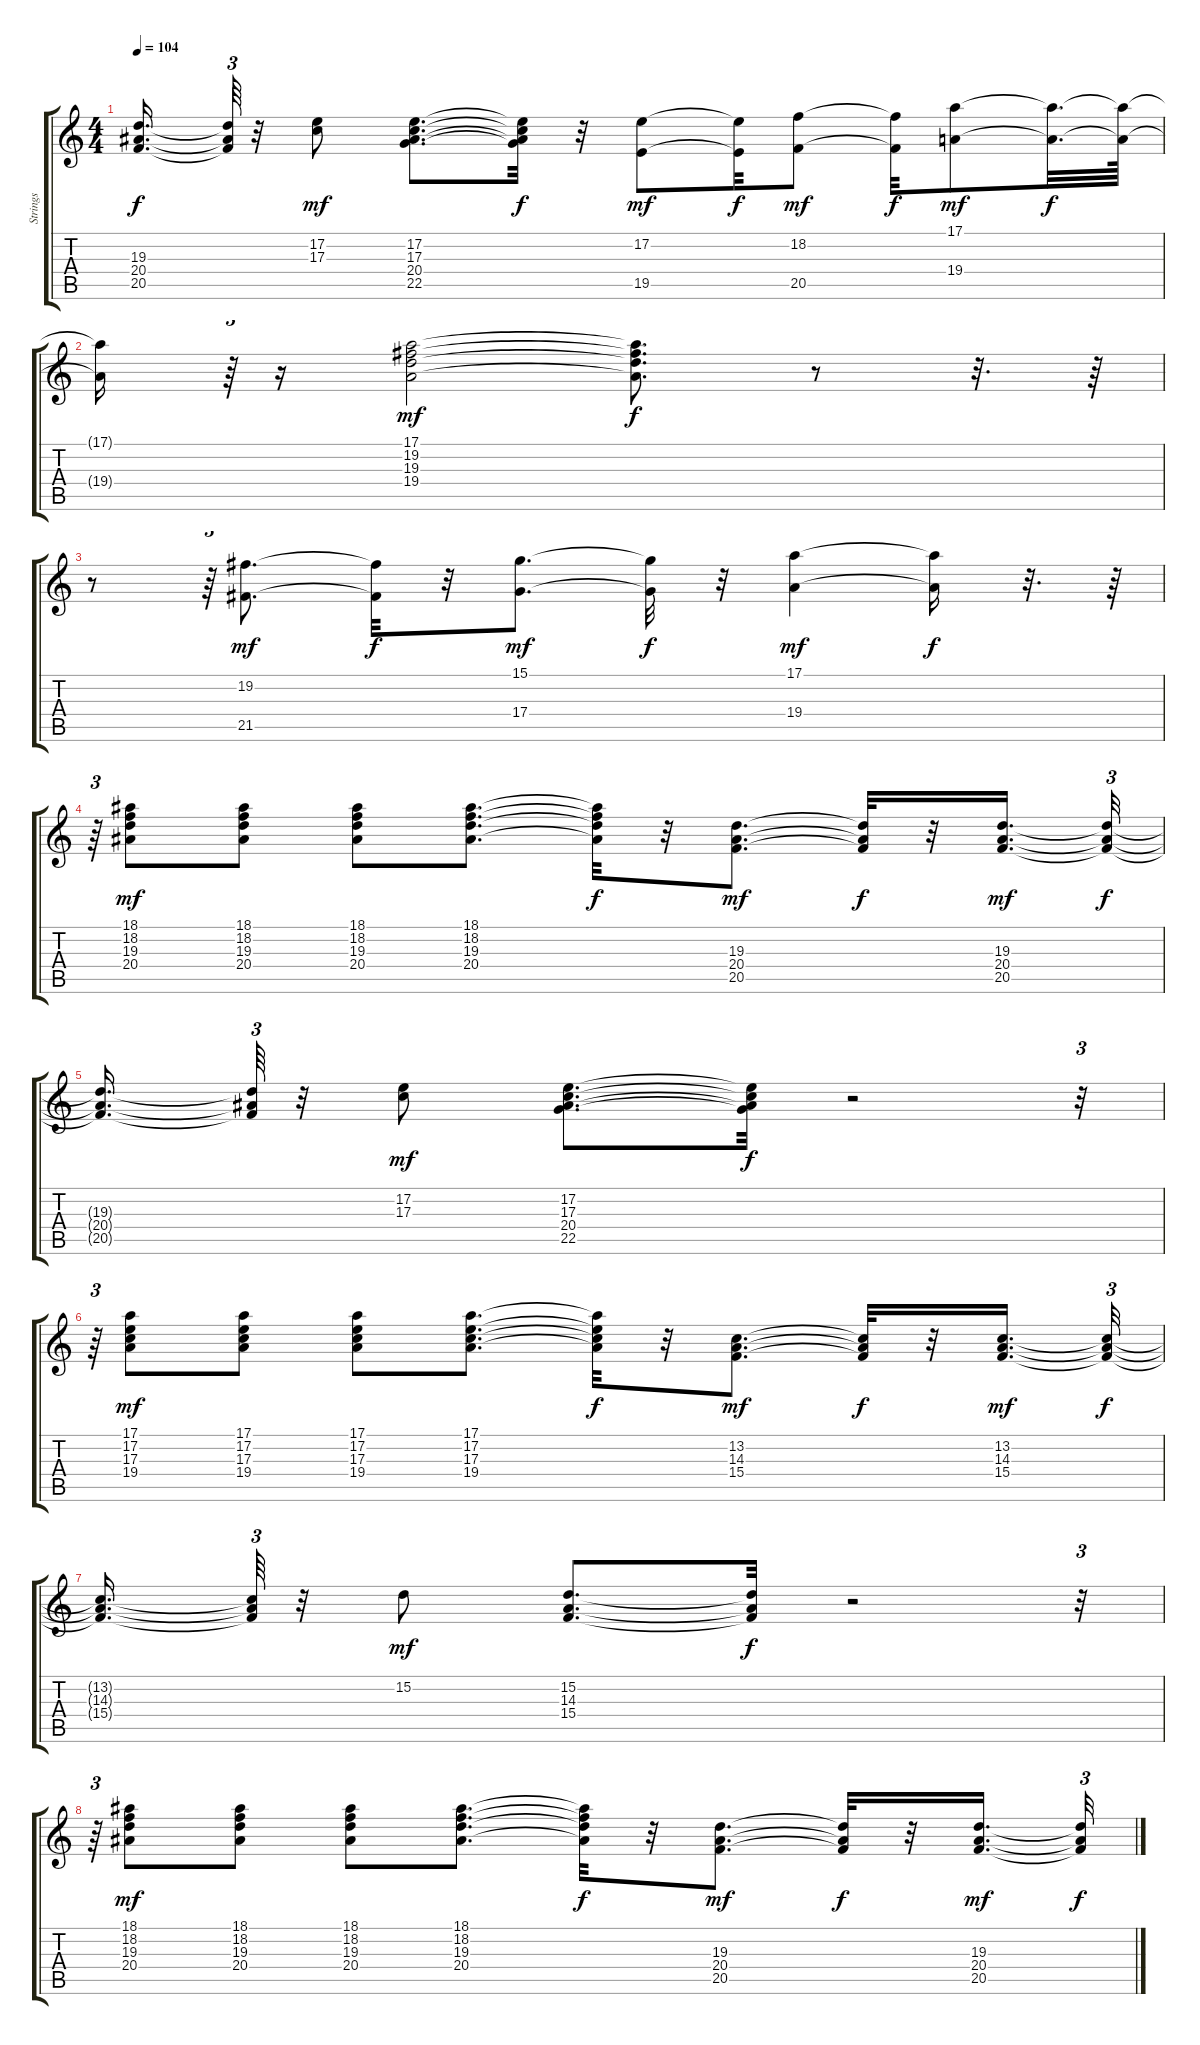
\track ("Strings" "Strings") {instrument synthstrings1}
\staff {score tabs}
\tuning (E4 B3 G3 D3 A2 E2) {hide}
\ts (4 4)
\tempo 104
\clef g2
\ks c
(19.3{t} 20.4{t} 20.5{t}).16{d dy f} (19.3{t} 20.4{t} 20.5{t}).64{tu (3 2)} r.32 (17.2 17.3).8{dy mf} (17.2 17.3 20.4 22.5).8{d} (17.2{t} 17.3{t} 20.4{t} 22.5{t}).32{dy f} r.32 (17.2 19.5).8{dy mf} (17.2{t} 19.5{t}).32{dy f} (18.2 20.5).8{dy mf} (18.2{t} 20.5{t}).32{dy f} (17.1 19.4).8{dy mf} (17.1{t} 19.4{t}).32{d dy f} (17.1{t} 19.4{t}).64 |
(17.1{t} 19.4{t}).16 r.64{tu (3 2)} r.16 (17.1 19.2 19.3 19.4).2{dy mf} (17.1{t} 19.2{t} 19.3{t} 19.4{t}).8{d dy f} r.8 r.32{d} r.64 |
r.8 r.64{tu (3 2)} (19.2 21.5).8{d dy mf} (19.2{t} 21.5{t}).32{dy f} r.32 (15.1 17.4).8{d dy mf} (15.1{t} 17.4{t}).32{dy f} r.32 (17.1 19.4).4{dy mf} (17.1{t} 19.4{t}).16{dy f} r.32{d} r.64 |
r.64{tu (3 2)} (18.1 18.2 19.3 20.4).8{dy mf} (18.1 18.2 19.3 20.4).8 (18.1 18.2 19.3 20.4).8 (18.1 18.2 19.3 20.4).8{d} (18.1{t} 18.2{t} 19.3{t} 20.4{t}).32{dy f} r.32 (19.3 20.4 20.5).8{d dy mf} (19.3{t} 20.4{t} 20.5{t}).32{dy f} r.32 (19.3 20.4 20.5).16{d dy mf} (19.3{t} 20.4{t} 20.5{t}).32{tu (3 2) dy f} |
(19.3{t} 20.4{t} 20.5{t}).16{d} (19.3{t} 20.4{t} 20.5{t}).64{tu (3 2)} r.32 (17.2 17.3).8{dy mf} (17.2 17.3 20.4 22.5).8{d} (17.2{t} 17.3{t} 20.4{t} 22.5{t}).32{dy f} r.2 r.32{tu (3 2)} |
r.64{tu (3 2)} (17.1 17.2 17.3 19.4).8{dy mf} (17.1 17.2 17.3 19.4).8 (17.1 17.2 17.3 19.4).8 (17.1 17.2 17.3 19.4).8{d} (17.1{t} 17.2{t} 17.3{t} 19.4{t}).32{dy f} r.32 (13.2 14.3 15.4).8{d dy mf} (13.2{t} 14.3{t} 15.4{t}).32{dy f} r.32 (13.2 14.3 15.4).16{d dy mf} (13.2{t} 14.3{t} 15.4{t}).32{tu (3 2) dy f} |
(13.2{t} 14.3{t} 15.4{t}).16{d} (13.2{t} 14.3{t} 15.4{t}).64{tu (3 2)} r.32 15.2.8{dy mf} (15.2 14.3 15.4).8{d} (15.2{t} 14.3{t} 15.4{t}).32{dy f} r.2 r.32{tu (3 2)} |
r.64{tu (3 2)} (18.1 18.2 19.3 20.4).8{dy mf} (18.1 18.2 19.3 20.4).8 (18.1 18.2 19.3 20.4).8 (18.1 18.2 19.3 20.4).8{d} (18.1{t} 18.2{t} 19.3{t} 20.4{t}).32{dy f} r.32 (19.3 20.4 20.5).8{d dy mf} (19.3{t} 20.4{t} 20.5{t}).32{dy f} r.32 (19.3 20.4 20.5).16{d dy mf} (19.3{t} 20.4{t} 20.5{t}).32{tu (3 2) dy f}
